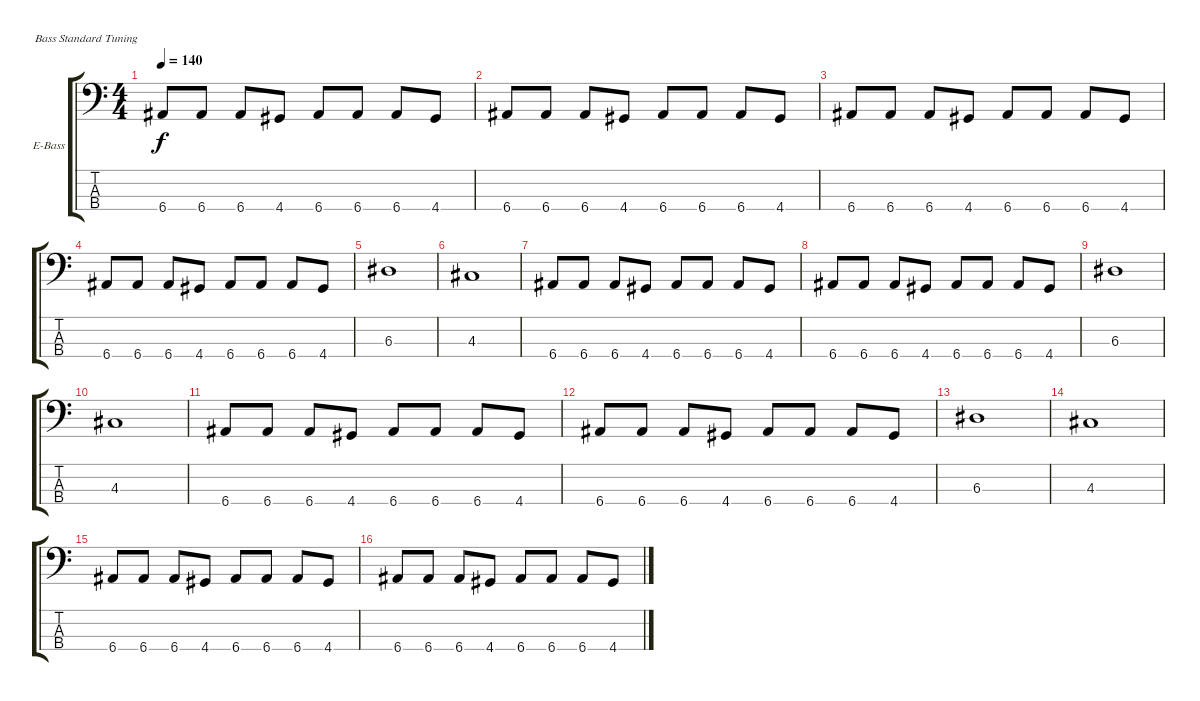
\bracketExtendMode groupsimilarinstruments
\firstSystemTrackNameOrientation horizontal
\otherSystemsTrackNameOrientation horizontal
\track ("bass" "E-Bass") {instrument electricbassfinger}
\staff {score tabs}
\tuning (G2 D2 A1 E1)
\ts (4 4)
\tempo 140
\clef f4
\ks c
6.4.8{dy f} 6.4.8 6.4.8 4.4.8 6.4.8 6.4.8 6.4.8 4.4.8 |
6.4.8 6.4.8 6.4.8 4.4.8 6.4.8 6.4.8 6.4.8 4.4.8 |
6.4.8 6.4.8 6.4.8 4.4.8 6.4.8 6.4.8 6.4.8 4.4.8 |
6.4.8 6.4.8 6.4.8 4.4.8 6.4.8 6.4.8 6.4.8 4.4.8 |
6.3.1 |
4.3.1 |
6.4.8 6.4.8 6.4.8 4.4.8 6.4.8 6.4.8 6.4.8 4.4.8 |
6.4.8 6.4.8 6.4.8 4.4.8 6.4.8 6.4.8 6.4.8 4.4.8 |
6.3.1 |
4.3.1 |
6.4.8 6.4.8 6.4.8 4.4.8 6.4.8 6.4.8 6.4.8 4.4.8 |
6.4.8 6.4.8 6.4.8 4.4.8 6.4.8 6.4.8 6.4.8 4.4.8 |
6.3.1 |
4.3.1 |
6.4.8 6.4.8 6.4.8 4.4.8 6.4.8 6.4.8 6.4.8 4.4.8 |
6.4.8 6.4.8 6.4.8 4.4.8 6.4.8 6.4.8 6.4.8 4.4.8
